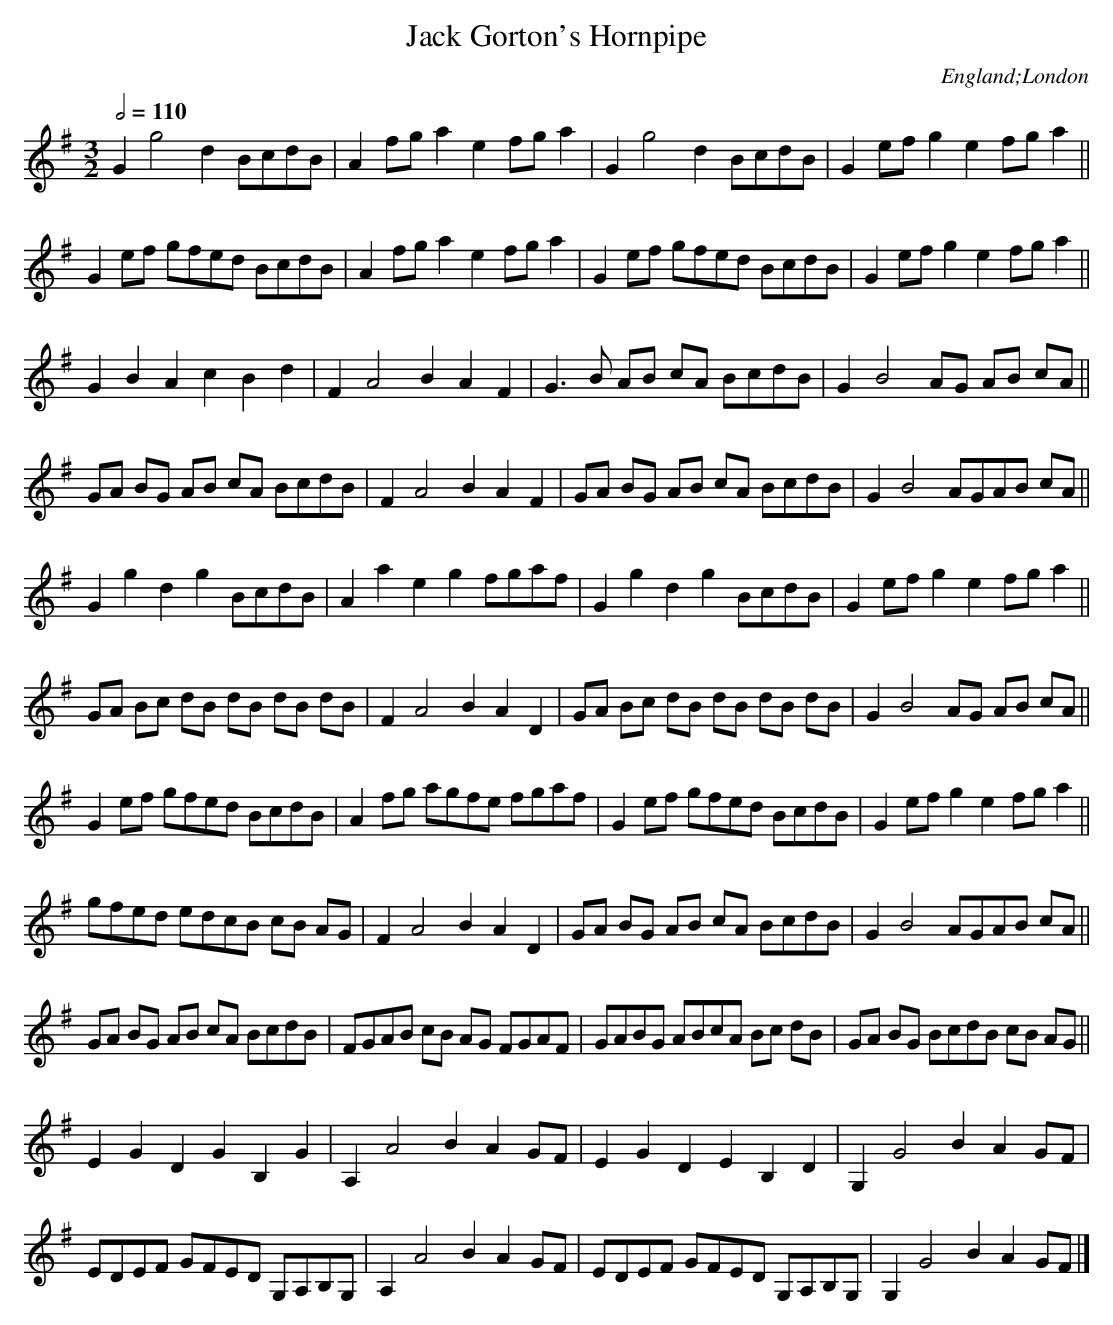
X:1
T:Jack Gorton's Hornpipe
O:England;London
Q:1/2=110
M:3/2
L:1/4
K:G
Gg2d B/c/d/B/ | Af/g/aef/g/a | Gg2d B/c/d/B/ | Ge/f/gef/g/a ||
Ge/f/ g/f/e/d/  B/c/d/B/ | Af/g/aef/g/a |\
Ge/f/ g/f/e/d/ B/c/d/B/ | Ge/f/gef/g/a ||
GBAcBd | FA2BAF | G>B A/B/ c/A/ B/c/d/B/ | GB2A/G/ A/B/ c/A/ ||
G/A/ B/G/ A/B/ c/A/ B/c/d/B/ | FA2BAF |\
G/A/ B/G/ A/B/ c/A/ B/c/d/B/ | GB2A/G/A/B/ c/A/ ||
Ggdg B/c/d/B/ | Aaegf/g/a/f/ | Ggdg B/c/d/B/ | Ge/f/gef/g/a ||
G/A/ B/c/ d/B/ d/B/ d/B/ d/B/ | FA2BAD |\
G/A/ B/c/ d/B/ d/B/ d/B/ d/B/ | GB2A/G/ A/B/ c/A/ ||
Ge/f/ g/f/e/d/ B/c/d/B/ | Af/g/ a/g/f/e/ f/g/a/f/ |\
Ge/f/ g/f/e/d/ B/c/d/B/ | Ge/f/gef/g/a ||
g/f/e/d/ e/d/c/B/ c/B/ A/G/ | FA2BAD |\
G/A/ B/G/ A/B/ c/A/ B/c/d/B/ | GB2A/G/A/B/ c/A/ ||
G/A/ B/G/ A/B/ c/A/ B/c/d/B/ | F/G/A/B/ c/B/ A/G/ F/G/A/F/ |\
G/A/B/G/ A/B/c/A/ B/c/ d/B/ | G/A/ B/G/ B/c/d/B/ c/B/ A/G/ ||
EGDGB,G | A,A2BAG/F/ | EGDEB,D | G,G2BAG/F/ |\
E/D/E/F/ G/F/E/D/ G,/A,/B,/G,/ | A,A2BAG/F/ |\
E/D/E/F/ G/F/E/D/ G,/A,/B,/G,/ | G,G2BAG/F/ |]
